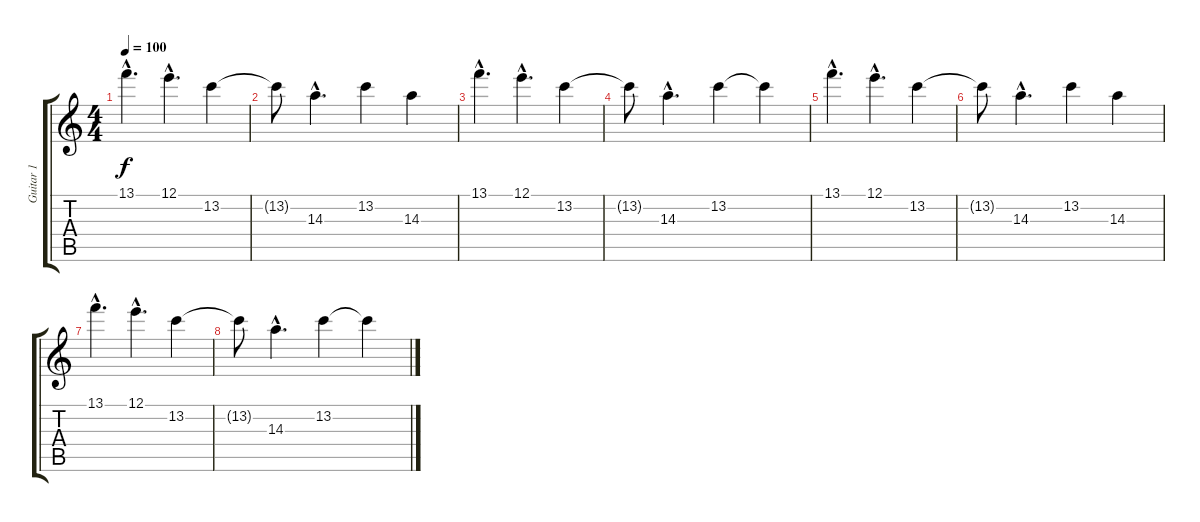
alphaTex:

\track ("Guitar 1" "Guitar 1") {instrument distortionguitar}
\staff {score tabs}
\tuning (E4 B3 G3 D3 A2 D2) {hide}
\ts (4 4)
\tempo 100
\clef g2
\ks c
13.1{hac}.4{d dy f volume 7} 12.1{hac}.4{d} 13.2.4 |
13.2{t}.8 14.3{hac}.4{d} 13.2.4 14.3.4 |
13.1{hac}.4{d} 12.1{hac}.4{d} 13.2.4 |
13.2{t}.8 14.3{hac}.4{d} 13.2.4 13.2{t}.4 |
13.1{hac}.4{d volume 4} 12.1{hac}.4{d} 13.2.4 |
13.2{t}.8 14.3{hac}.4{d} 13.2.4 14.3.4 |
13.1{hac}.4{d volume 0} 12.1{hac}.4{d} 13.2.4 |
13.2{t}.8 14.3{hac}.4{d} 13.2.4 13.2{t}.4
